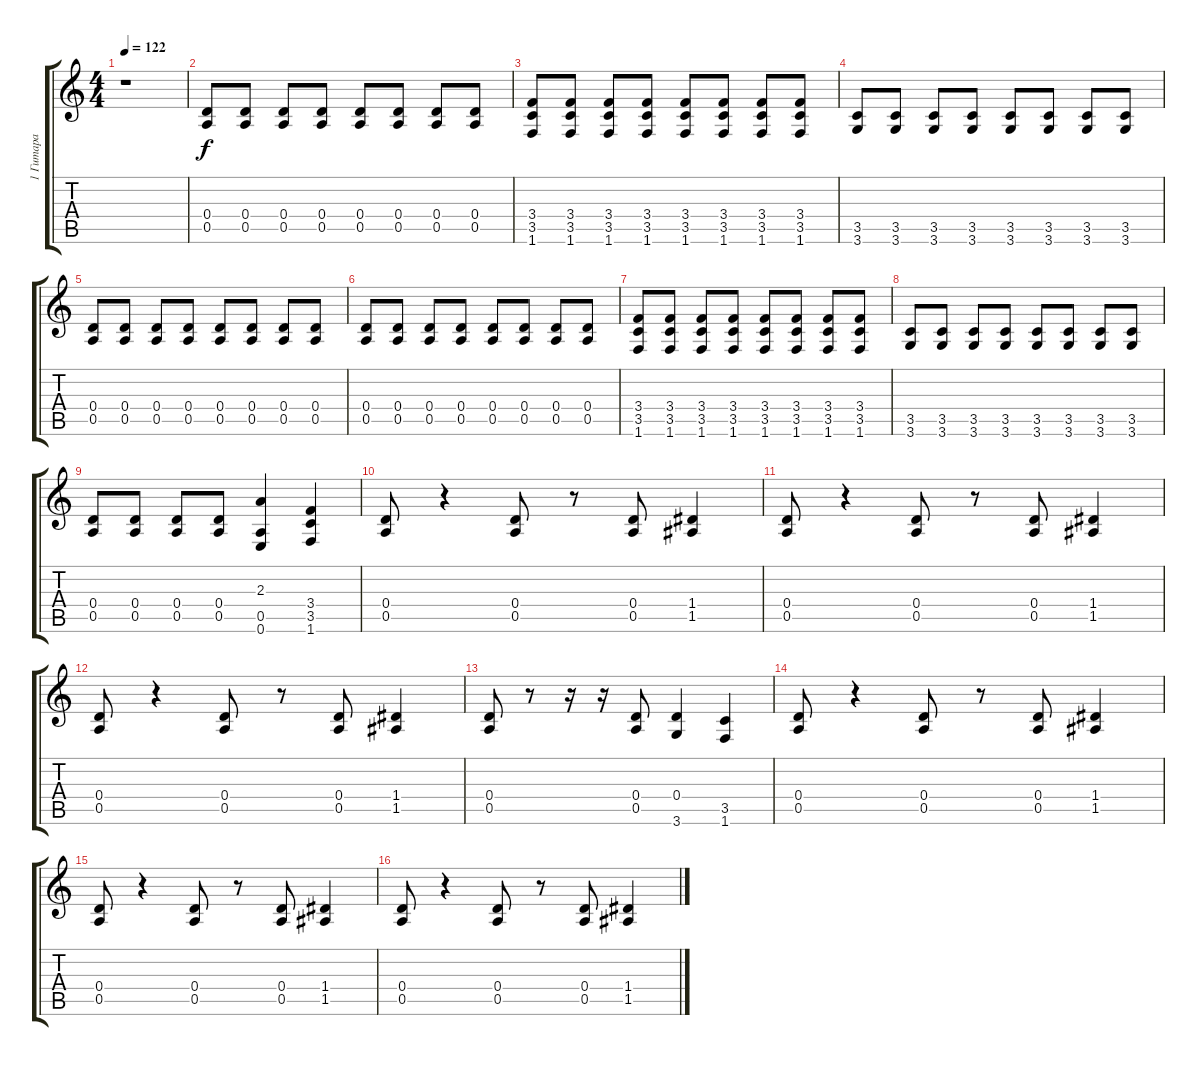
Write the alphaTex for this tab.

\track ("1 Гитара" "1 Гитара") {instrument overdrivenguitar}
\staff {score tabs}
\tuning (E4 B3 G3 D3 A2 E2) {hide}
\ts (4 4)
\tempo 122
\clef g2
\ks c
r.1{dy f instrument overdrivenguitar} |
(0.4 0.5).8 (0.4 0.5).8 (0.4 0.5).8 (0.4 0.5).8 (0.4 0.5).8 (0.4 0.5).8 (0.4 0.5).8 (0.4 0.5).8 |
(3.4 3.5 1.6).8 (3.4 3.5 1.6).8 (3.4 3.5 1.6).8 (3.4 3.5 1.6).8 (3.4 3.5 1.6).8 (3.4 3.5 1.6).8 (3.4 3.5 1.6).8 (3.4 3.5 1.6).8 |
(3.5 3.6).8 (3.5 3.6).8 (3.5 3.6).8 (3.5 3.6).8 (3.5 3.6).8 (3.5 3.6).8 (3.5 3.6).8 (3.5 3.6).8 |
(0.4 0.5).8 (0.4 0.5).8 (0.4 0.5).8 (0.4 0.5).8 (0.4 0.5).8 (0.4 0.5).8 (0.4 0.5).8 (0.4 0.5).8 |
(0.4 0.5).8 (0.4 0.5).8 (0.4 0.5).8 (0.4 0.5).8 (0.4 0.5).8 (0.4 0.5).8 (0.4 0.5).8 (0.4 0.5).8 |
(3.4 3.5 1.6).8 (3.4 3.5 1.6).8 (3.4 3.5 1.6).8 (3.4 3.5 1.6).8 (3.4 3.5 1.6).8 (3.4 3.5 1.6).8 (3.4 3.5 1.6).8 (3.4 3.5 1.6).8 |
(3.5 3.6).8 (3.5 3.6).8 (3.5 3.6).8 (3.5 3.6).8 (3.5 3.6).8 (3.5 3.6).8 (3.5 3.6).8 (3.5 3.6).8 |
(0.4 0.5).8 (0.4 0.5).8 (0.4 0.5).8 (0.4 0.5).8 (2.3 0.5 0.6).4 (3.4 3.5 1.6).4 |
(0.4 0.5).8 r.4 (0.4 0.5).8 r.8 (0.4 0.5).8 (1.4 1.5).4 |
(0.4 0.5).8 r.4 (0.4 0.5).8 r.8 (0.4 0.5).8 (1.4 1.5).4 |
(0.4 0.5).8 r.4 (0.4 0.5).8 r.8 (0.4 0.5).8 (1.4 1.5).4 |
(0.4 0.5).8 r.8 r.16 r.16 (0.4 0.5).8 (0.4 3.6).4 (3.5 1.6).4 |
(0.4 0.5).8 r.4 (0.4 0.5).8 r.8 (0.4 0.5).8 (1.4 1.5).4 |
(0.4 0.5).8 r.4 (0.4 0.5).8 r.8 (0.4 0.5).8 (1.4 1.5).4 |
(0.4 0.5).8 r.4 (0.4 0.5).8 r.8 (0.4 0.5).8 (1.4 1.5).4
